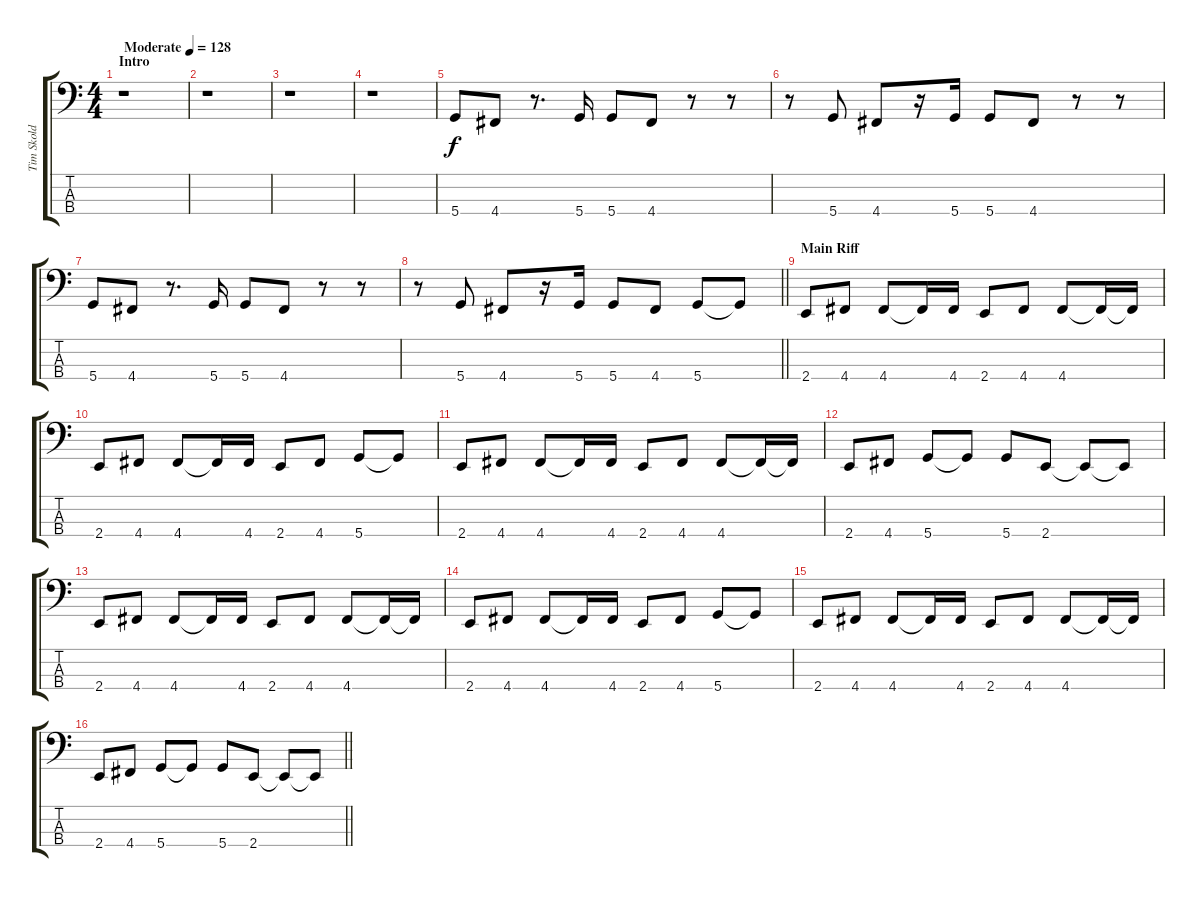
\track ("Tim Skold" "Tim Skold") {instrument electricbassfinger}
\staff {score tabs}
\tuning (G2 D2 A1 D1) {hide}
\ts (4 4)
\section ("" "Intro")
\tempo (128 "Moderate")
\clef f4
\ks c
r.1{dy f instrument electricbassfinger} |
r.1 |
r.1 |
r.1 |
5.4.8 4.4.8 r.8{d} 5.4.16 5.4.8 4.4.8 r.8 r.8 |
r.8 5.4.8 4.4.8 r.16 5.4.16 5.4.8 4.4.8 r.8 r.8 |
5.4.8 4.4.8 r.8{d} 5.4.16 5.4.8 4.4.8 r.8 r.8 |
\barLineRight lightlight
r.8 5.4.8 4.4.8 r.16 5.4.16 5.4.8 4.4.8 5.4.8 5.4{t}.8 |
\section ("" "Main Riff")
2.4.8 4.4.8 4.4.8 4.4{t}.16 4.4.16 2.4.8 4.4.8 4.4.8 4.4{t}.16 4.4{t}.16 |
2.4.8 4.4.8 4.4.8 4.4{t}.16 4.4.16 2.4.8 4.4.8 5.4.8 5.4{t}.8 |
2.4.8 4.4.8 4.4.8 4.4{t}.16 4.4.16 2.4.8 4.4.8 4.4.8 4.4{t}.16 4.4{t}.16 |
2.4.8 4.4.8 5.4.8 5.4{t}.8 5.4.8 2.4.8 2.4{t}.8 2.4{t}.8 |
2.4.8 4.4.8 4.4.8 4.4{t}.16 4.4.16 2.4.8 4.4.8 4.4.8 4.4{t}.16 4.4{t}.16 |
2.4.8 4.4.8 4.4.8 4.4{t}.16 4.4.16 2.4.8 4.4.8 5.4.8 5.4{t}.8 |
2.4.8 4.4.8 4.4.8 4.4{t}.16 4.4.16 2.4.8 4.4.8 4.4.8 4.4{t}.16 4.4{t}.16 |
\barLineRight lightlight
2.4.8 4.4.8 5.4.8 5.4{t}.8 5.4.8 2.4.8 2.4{t}.8 2.4{t}.8
